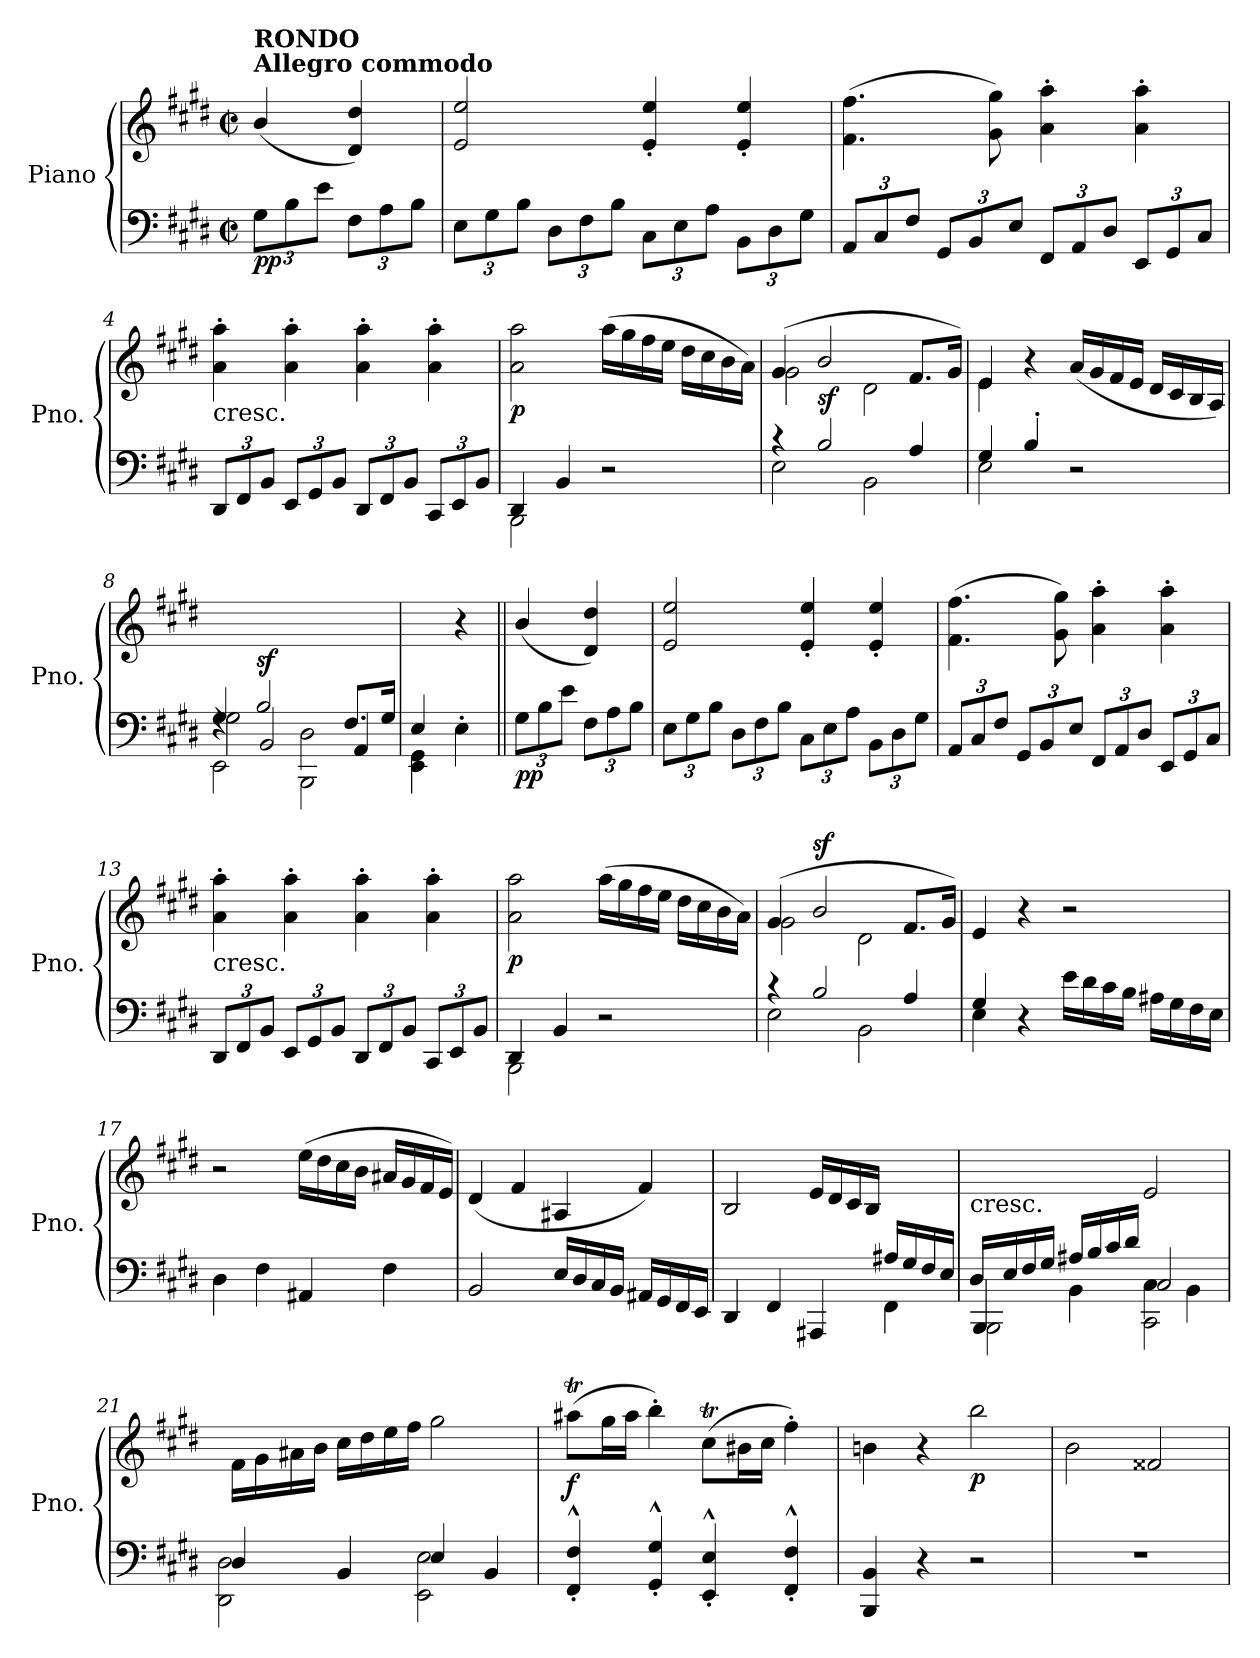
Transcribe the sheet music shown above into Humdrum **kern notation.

**kern	**kern	**dynam
*part1	*part1	*part1
*staff2	*staff1	*staff1/2
*I"Piano	*	*
*I'Pno.	*	*
*clefF4	*clefG2	*
*k[f#c#g#d#]	*k[f#c#g#d#]	*
*M2/2	*M2/2	*
*met(c|)	*met(c|)	*
*Xbrackettup	*	*
=1	=1	=1
!	!LO:TX:a:B:t=Allegro commodo	!
!	!LO:TX:a:B:t=RONDO	!
!	!	!LO:DY:b=2
!	!	!LO:DY:n=1:b
12G#\L	(<4b/	p p
12B\	.	.
12e\J	.	.
12F#\L	4d#/ 4dd#/)	.
12A\	.	.
12B\J	.	.
=2	=2	=2
12E\L	2e/ 2ee/	.
12G#\	.	.
12B\J	.	.
12D#\L	.	.
12F#\	.	.
12B\J	.	.
12C#\L	4e/' 4ee/'	.
12E\	.	.
12A\J	.	.
12BB\L	4e/' 4ee/'	.
12D#\	.	.
12G#\J	.	.
=3	=3	=3
12AA/L	(>4.f#\ 4.ff#\	.
12C#/	.	.
12F#/J	.	.
12GG#/L	.	.
12BB/	.	.
.	8g#\ 8gg#\)	.
12E/J	.	.
12FF#/L	4a\' 4aa\'	.
12AA/	.	.
12D#/J	.	.
12EE/L	4a\' 4aa\'	.
12GG#/	.	.
12C#/J	.	.
!!LO:LB:g=z
=4	=4	=4
!	!LO:TX:b:t=cresc.	!
12DD#/L	4a\' 4aa\'	.
12FF#/	.	.
12BB/J	.	.
12EE/L	4a\' 4aa\'	.
12GG#/	.	.
12BB/J	.	.
12DD#/L	4a\' 4aa\'	.
12FF#/	.	.
12BB/J	.	.
!	!	!LO:DY:b=2
!	!	!LO:DY:n=1:b
12CC#/L	4a\' 4aa\'	mf mf
12EE/	.	.
12BB/J	.	.
=5	=5	=5
*^	*	*
!	!	!	!LO:DY:b
4DD#/	2BBB\	2a\ 2aa\	p
4BB/	.	.	.
2r	2ryy	(>16aa\LL	.
.	.	16gg#\	.
.	.	16ff#\	.
.	.	16ee\JJ	.
.	.	16dd#\LL	.
.	.	16cc#\	.
.	.	16b\	.
.	.	16a\JJ)	.
=6	=6	=6	=6
*	*	*^	*
4r	2E\	(>4g#/	2g#\	.
!	!	!	!	!LO:DY:b
2B/	.	2b/	.	sf
.	2BB\	.	2d#\	.
4A/	.	8.f#/L	.	.
.	.	16g#/Jk)	.	.
!!LO:LB:g=z	!!
=7	=7	=7	=7	=7
4G#/	2E\	4e/	4e\	.
4B'/	.	4r	2.ryy	.
2r	2ryy	(<16a/LL	.	.
.	.	16g#/	.	.
.	.	16f#/	.	.
.	.	16e/JJ	.	.
.	.	16d#/LL	.	.
.	.	16c#/	.	.
.	.	16B/	.	.
.	.	16A/JJ)	.	.
*	*	*v	*v	*
=8	=8	=8	=8
*^	*^	*	*
4G#/	2G#\	4rF	2EE\	4ryy	.
!	!	!	!	!	!LO:DY:b
2B/	.	2BB/	.	2.ryy	sf
.	2D#\	.	2BBB\	.	.
8.F#/L	.	4AA/	.	.	.
16G#/Jk	.	.	.	.	.
*	*v	*v	*v	*	*
=9	=9	=9	=9
4E/	4EE\ 4GG#\	4ryy	.
4ryy	4E'\	4r	.
=10||	=10||	=10||	=10||
!	!	!	!LO:DY:b=2
!	!	!	!LO:DY:n=1:b
*v	*v	*	*
12G#\L	(<4b/	p p
12B\	.	.
12e\J	.	.
12F#\L	4d#/ 4dd#/)	.
12A\	.	.
12B\J	.	.
!!LO:LB:g=z
=11	=11	=11
12E\L	2e/ 2ee/	.
12G#\	.	.
12B\J	.	.
12D#\L	.	.
12F#\	.	.
12B\J	.	.
12C#\L	4e/' 4ee/'	.
12E\	.	.
12A\J	.	.
12BB\L	4e/' 4ee/'	.
12D#\	.	.
12G#\J	.	.
=12	=12	=12
12AA/L	(>4.f#\ 4.ff#\	.
12C#/	.	.
12F#/J	.	.
12GG#/L	.	.
12BB/	.	.
.	8g#\ 8gg#\)	.
12E/J	.	.
12FF#/L	4a\' 4aa\'	.
12AA/	.	.
12D#/J	.	.
12EE/L	4a\' 4aa\'	.
12GG#/	.	.
12C#/J	.	.
=13	=13	=13
!	!LO:TX:b:t=cresc.	!
12DD#/L	4a\' 4aa\'	.
12FF#/	.	.
12BB/J	.	.
12EE/L	4a\' 4aa\'	.
12GG#/	.	.
12BB/J	.	.
12DD#/L	4a\' 4aa\'	.
12FF#/	.	.
12BB/J	.	.
!	!	!LO:DY:b=2
!	!	!LO:DY:n=1:b
12CC#/L	4a\' 4aa\'	mf mf
12EE/	.	.
12BB/J	.	.
!!LO:LB:g=z
=14	=14	=14
*^	*	*
!	!	!	!LO:DY:b
4DD#/	2BBB\	2a\ 2aa\	p
4BB/	.	.	.
2r	2ryy	(>16aa\LL	.
.	.	16gg#\	.
.	.	16ff#\	.
.	.	16ee\JJ	.
.	.	16dd#\LL	.
.	.	16cc#\	.
.	.	16b\	.
.	.	16a\JJ)	.
=15	=15	=15	=15
*	*	*^	*
4r	2E\	(>4g#/	2g#\	.
!	!	!	!	!LO:DY:a
2B/	.	2b/	.	sf
.	2BB\	.	2d#\	.
4A/	.	8.f#/L	.	.
.	.	16g#/Jk)	.	.
*	*	*v	*v	*
=16	=16	=16	=16
4G#/	4E\	4e/	.
4r	2.ryy	4r	.
16e\LL	.	2r	.
16d#\	.	.	.
16c#\	.	.	.
16B\JJ	.	.	.
16A#X\LL	.	.	.
16G#\	.	.	.
16F#\	.	.	.
16E\JJ	.	.	.
*v	*v	*	*
!!LO:LB:g=z
=17	=17	=17
4D#\	2r	.
4F#\	.	.
4AA#X/	(>16ee\LL	.
.	16dd#\	.
.	16cc#\	.
.	16b\JJ	.
4F#\	16a#X/LL	.
.	16g#/	.
.	16f#/	.
.	16e/JJ)	.
=18	=18	=18
2BB/	(<4d#/	.
.	4f#/	.
16E/LL	4A#X/	.
16D#/	.	.
16C#/	.	.
16BB/JJ	.	.
16AA#X/LL	4f#/)	.
16GG#/	.	.
16FF#/	.	.
16EE/JJ	.	.
=19	=19	=19
*^	*	*
2.ryy	4DD#/	2B/	.
.	4FF#/	.	.
.	4AAA#X/	(>16e/LL	.
.	.	16d#/	.
.	.	16c#/	.
.	.	16B/JJ	.
16A#X/LL	4FF#\	4ryy	.
16G#/	.	.	.
16F#/	.	.	.
16E/JJ)	.	.	.
!!LO:PB:g=z
=20	=20	=20	=20
*^	*^	*	*
!	!	!	!	!LO:TX:b:t=cresc.	!
16D#/LL	4BBB/	2BBB\	2ryy	2ryy	.
16E/	.	.	.	.	.
16F#/	.	.	.	.	.
16G#/JJ	.	.	.	.	.
16A#X/LL	4BB\	.	.	.	.
16B/	.	.	.	.	.
16c#/	.	.	.	.	.
16d#/JJ	.	.	.	.	.
2ryy	4C#\	2C#/	2CC#\	2e/	.
.	4BB\	.	.	.	.
*	*v	*v	*v	*	*
=21	=21	=21	=21
4D#/	2DD#\ 2D#\	16f#\LL	.
.	.	16g#\	.
.	.	16a#X\	.
.	.	16b\JJ	.
4BB/	.	16cc#\LL	.
.	.	16dd#\	.
.	.	16ee\	.
.	.	16ff#\JJ	.
4E/	2EE\ 2E\	2gg#\	.
4BB/	.	.	.
*v	*v	*	*
=22	=22	=22
!	!	!LO:DY:b
4FF#/'^^ 4F#/'^^	(>8aa#Xt\L	f
.	16gg#\L	.
.	16aa#\JJ	.
4GG#/'^^ 4G#/'^^	4bb'\)	.
4EE/'^^ 4E/'^^	(>8cc#T\L	.
.	16b#X\L	.
.	16cc#\JJ	.
4FF#/'^^ 4F#/'^^	4ff#'\)	.
=23	=23	=23
4BBB/ 4BB/	4bn\	.
4r	4r	.
!	!	!LO:DY:b
2r	2bb\	p
!!LO:LB:g=z
=24	=24	=24
1r	2b\	.
.	2f##X/	.
=	=	=
*-	*-	*-
